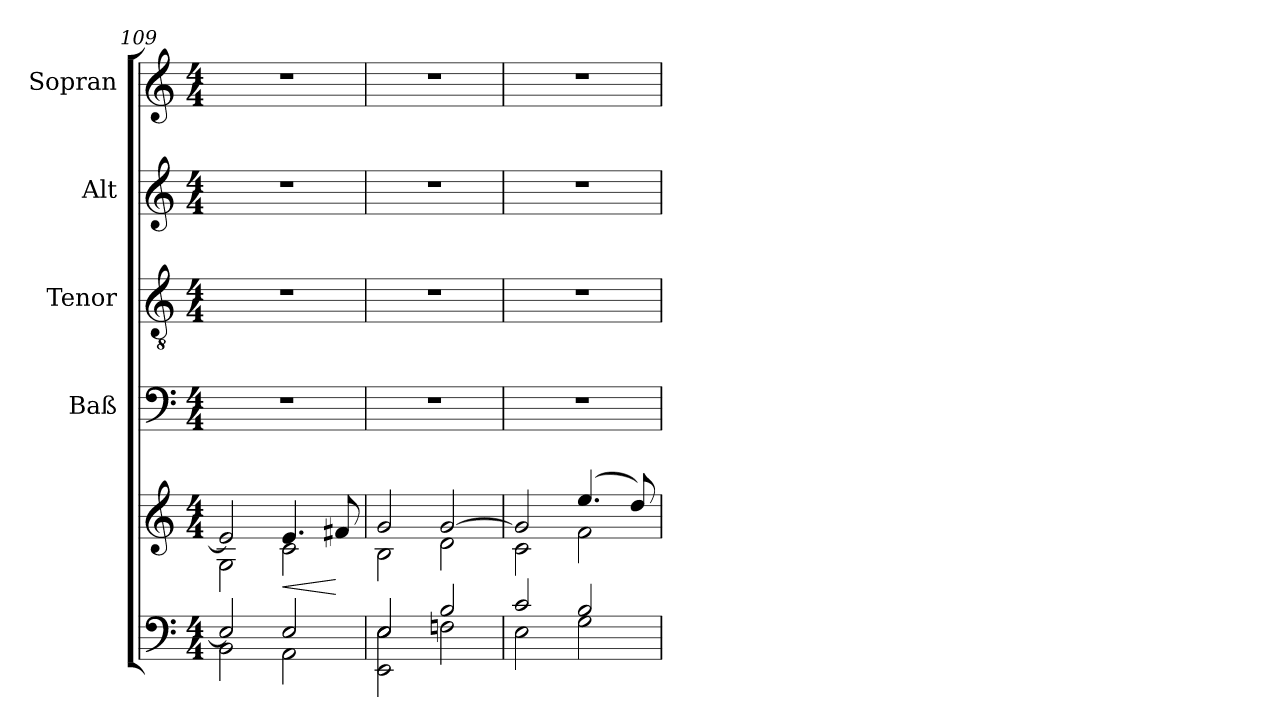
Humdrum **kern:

**kern	**kern	**dynam	**kern	**kern	**kern	**kern
*part5	*part5	*part5	*part4	*part3	*part2	*part1
*staff6	*staff5	*staff5/6	*staff4	*staff3	*staff2	*staff1
*	*	*	*I"Baß	*I"Tenor	*I"Alt	*I"Sopran
*	*	*	*I'Baß	*I'Ten	*I'Alt	*I'Sop
*clefF4	*clefG2	*	*clefF4	*clefGv2	*clefG2	*clefG2
*k[]	*k[]	*	*k[]	*k[]	*k[]	*k[]
*C:	*C:	*	*C:	*C:	*C:	*C:
*M4/4	*M4/4	*	*M4/4	*M4/4	*M4/4	*M4/4
=109	=109	=109	=109	=109	=109	=109
*^	*^	*	*	*	*	*
2E/]	2BB\	2e/]	2G\	.	1r	1r	1r	1r
!	!	!	!	!LO:HP:b	!	!	!	!
2E/	2AA\	4.e/	2c\	<	.	.	.	.
.	.	8f#X/	.	[	.	.	.	.
!!LO:LB:g=z
=110	=110	=110	=110	=110	=110	=110	=110	=110
2E/	2EE\ 2E\	2g/	2B\	.	1r	1r	1r	1r
2B/	2Fn\	[>2g/	2d\	.	.	.	.	.
=111	=111	=111	=111	=111	=111	=111	=111	=111
2c/	2E\	2g/]	2c\	.	1r	1r	1r	1r
2B/	2G\	(<4.ee/	2f\	.	.	.	.	.
.	.	8dd/)	.	.	.	.	.	.
*v	*v	*	*	*	*	*	*	*
*	*v	*v	*	*	*	*	*
=	=	=	=	=	=	=
*-	*-	*-	*-	*-	*-	*-
